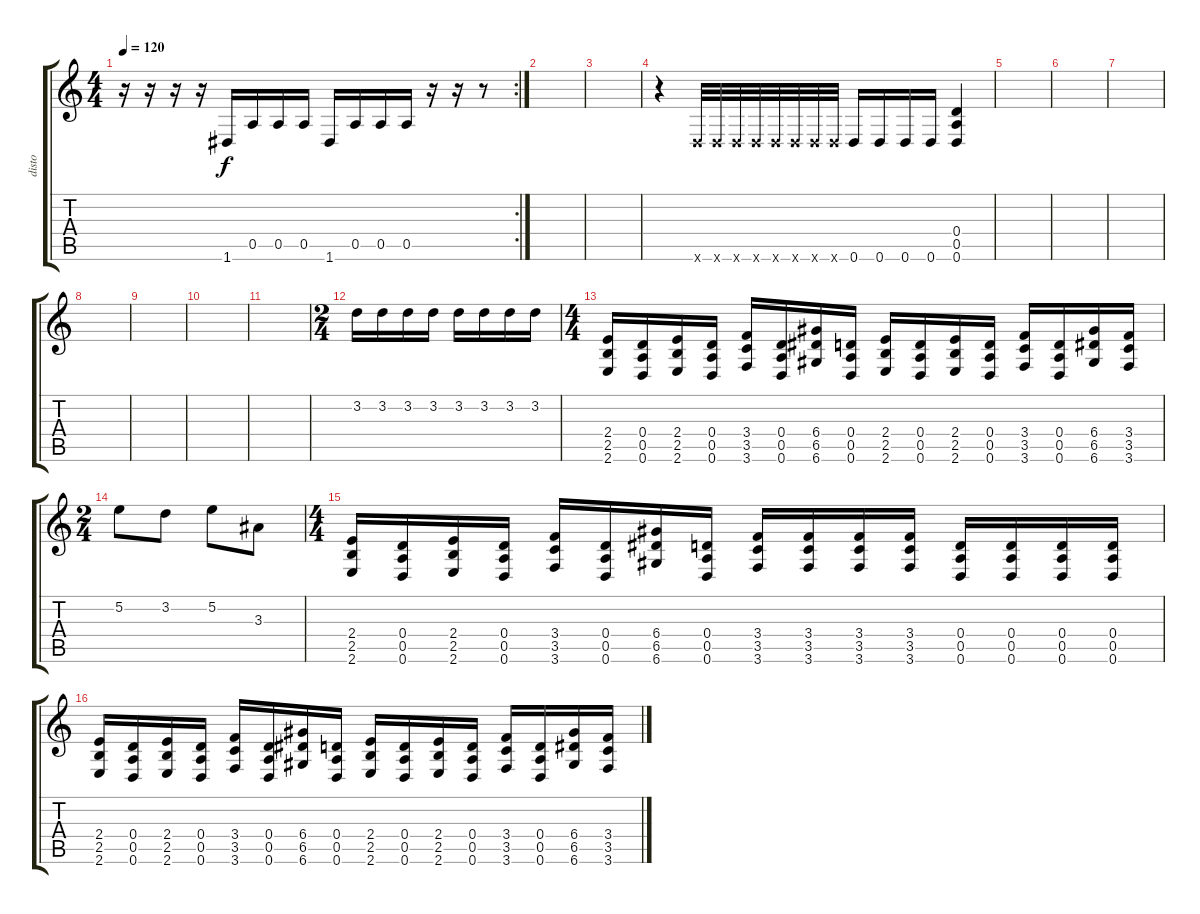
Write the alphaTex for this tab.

\track ("disto" "disto") {instrument distortionguitar}
\staff {score tabs}
\tuning (E4 B3 G3 D3 A2 D2) {hide}
\rc 2
\ts (4 4)
\tempo 120
\clef g2
\ks c
r.16{dy f} r.16 r.16 r.16 1.6.16 0.5.16 0.5.16 0.5.16 1.6.16 0.5.16 0.5.16 0.5.16 r.16 r.16 r.8 |
|
|
r.4 0.6{x}.32 0.6{x}.32 0.6{x}.32 0.6{x}.32 0.6{x}.32 0.6{x}.32 0.6{x}.32 0.6{x}.32 0.6.16 0.6.16 0.6.16 0.6.16 (0.4 0.5 0.6).4 |
|
|
|
|
|
|
|
\ts (2 4)
3.2.16 3.2.16 3.2.16 3.2.16 3.2.16 3.2.16 3.2.16 3.2.16 |
\ts (4 4)
(2.4 2.5 2.6).16 (0.4 0.5 0.6).16 (2.4 2.5 2.6).16 (0.4 0.5 0.6).16 (3.4 3.5 3.6).16 (0.4 0.5 0.6).16 (6.4 6.5 6.6).16 (0.4 0.5 0.6).16 (2.4 2.5 2.6).16 (0.4 0.5 0.6).16 (2.4 2.5 2.6).16 (0.4 0.5 0.6).16 (3.4 3.5 3.6).16 (0.4 0.5 0.6).16 (6.4 6.5 6.6).16 (3.4 3.5 3.6).16 |
\ts (2 4)
5.2.8 3.2.8 5.2.8 3.3.8 |
\ts (4 4)
(2.4 2.5 2.6).16 (0.4 0.5 0.6).16 (2.4 2.5 2.6).16 (0.4 0.5 0.6).16 (3.4 3.5 3.6).16 (0.4 0.5 0.6).16 (6.4 6.5 6.6).16 (0.4 0.5 0.6).16 (3.4 3.5 3.6).16 (3.4 3.5 3.6).16 (3.4 3.5 3.6).16 (3.4 3.5 3.6).16 (0.4 0.5 0.6).16 (0.4 0.5 0.6).16 (0.4 0.5 0.6).16 (0.4 0.5 0.6).16 |
(2.4 2.5 2.6).16 (0.4 0.5 0.6).16 (2.4 2.5 2.6).16 (0.4 0.5 0.6).16 (3.4 3.5 3.6).16 (0.4 0.5 0.6).16 (6.4 6.5 6.6).16 (0.4 0.5 0.6).16 (2.4 2.5 2.6).16 (0.4 0.5 0.6).16 (2.4 2.5 2.6).16 (0.4 0.5 0.6).16 (3.4 3.5 3.6).16 (0.4 0.5 0.6).16 (6.4 6.5 6.6).16 (3.4 3.5 3.6).16
